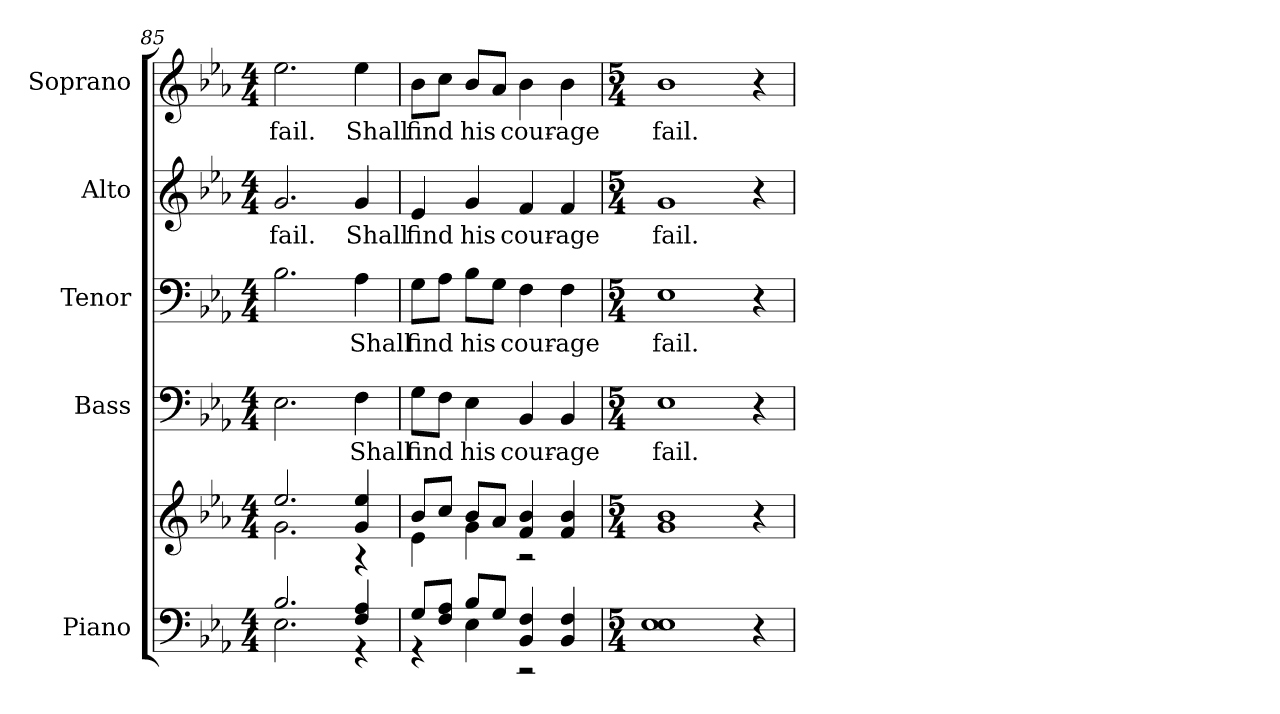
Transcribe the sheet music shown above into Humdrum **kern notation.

**kern	**kern	**kern	**text	**kern	**text	**kern	**text	**kern	**text
*part5	*part5	*part4	*part4	*part3	*part3	*part2	*part2	*part1	*part1
*staff6	*staff5	*staff4	*staff4	*staff3	*staff3	*staff2	*staff2	*staff1	*staff1
*I"Piano	*	*I"Bass	*	*I"Tenor	*	*I"Alto	*	*I"Soprano	*
*I'Pno.	*	*I'B.	*	*I'T.	*	*I'A.	*	*I'S.	*
!!LO:PB:g=z
*clefF4	*clefG2	*clefF4	*	*clefF4	*	*clefG2	*	*clefG2	*
*k[b-e-a-]	*k[b-e-a-]	*k[b-e-a-]	*	*k[b-e-a-]	*	*k[b-e-a-]	*	*k[b-e-a-]	*
*E-:	*E-:	*E-:	*	*E-:	*	*E-:	*	*E-:	*
*M4/4	*M4/4	*M4/4	*	*M4/4	*	*M4/4	*	*M4/4	*
=85	=85	=85	=85	=85	=85	=85	=85	=85	=85
*^	*^	*	*	*	*	*	*	*	*
!	!	!	!	!	!	!	!	!	!LO:LY:b:color=#000000	!	!
!	!	!	!	!	!	!	!	!	!	!	!LO:LY:b:color=#000000
2.B-i/	2.E-i\	2.ee-i/	2.gi\	2.E-i\	.	2.B-i\	.	2.gi/	fail.	2.ee-i\	fail.
!	!	!	!	!	!LO:LY:b:color=#000000	!	!	!	!	!	!
!	!	!	!	!	!	!	!LO:LY:b:color=#000000	!	!	!	!
!	!	!	!	!	!	!	!	!	!LO:LY:b:color=#000000	!	!
!	!	!	!	!	!	!	!	!	!	!	!LO:LY:b:color=#000000
4Fi/ 4A-i	4r	4gi/ 4ee-i	4r	4Fi\	Shall	4A-i\	Shall	4gi/	Shall	4ee-i\	Shall
=86	=86	=86	=86	=86	=86	=86	=86	=86	=86	=86	=86
!	!	!	!	!	!LO:LY:b:color=#000000	!	!	!	!	!	!
!	!	!	!	!	!	!	!LO:LY:b:color=#000000	!	!	!	!
!	!	!	!	!	!	!	!	!	!LO:LY:b:color=#000000	!	!
!	!	!	!	!	!	!	!	!	!	!	!LO:LY:b:color=#000000
8Gi/L	4r	8b-i/L	4e-i\	8Gi\L	find	8Gi\L	find	4e-i/	find	8b-i\L	find
8Fi/ 8A-iJ	.	8cci/J	.	8Fi\J	.	8A-i\J	.	.	.	8cci\J	.
!	!	!	!	!	!LO:LY:b:color=#000000	!	!	!	!	!	!
!	!	!	!	!	!	!	!LO:LY:b:color=#000000	!	!	!	!
!	!	!	!	!	!	!	!	!	!LO:LY:b:color=#000000	!	!
!	!	!	!	!	!	!	!	!	!	!	!LO:LY:b:color=#000000
8B-i/L	4E-i\	8b-i/L	4gi\	4E-i\	his	8B-i\L	his	4gi/	his	8b-i/L	his
8Gi/J	.	8a-i/J	.	.	.	8Gi\J	.	.	.	8a-i/J	.
!	!	!	!	!	!LO:LY:b:color=#000000	!	!	!	!	!	!
!	!	!	!	!	!	!	!LO:LY:b:color=#000000	!	!	!	!
!	!	!	!	!	!	!	!	!	!LO:LY:b:color=#000000	!	!
!	!	!	!	!	!	!	!	!	!	!	!LO:LY:b:color=#000000
4BB-i/ 4Fi	2r	4fi/ 4b-i	2r	4BB-i/	cour-	4Fi\	cour-	4fi/	cour-	4b-i\	cour-
!	!	!	!	!	!LO:LY:b:color=#000000	!	!	!	!	!	!
!	!	!	!	!	!	!	!LO:LY:b:color=#000000	!	!	!	!
!	!	!	!	!	!	!	!	!	!LO:LY:b:color=#000000	!	!
!	!	!	!	!	!	!	!	!	!	!	!LO:LY:b:color=#000000
4BB-i/ 4Fi	.	4fi/ 4b-i	.	4BB-i/	-age	4Fi\	-age	4fi/	-age	4b-i\	-age
*v	*v	*	*	*	*	*	*	*	*	*	*
*	*v	*v	*	*	*	*	*	*	*	*
=87	=87	=87	=87	=87	=87	=87	=87	=87	=87
*M5/4	*M5/4	*M5/4	*	*M5/4	*	*M5/4	*	*M5/4	*
!	!	!	!LO:LY:b:color=#000000	!	!	!	!	!	!
!	!	!	!	!	!LO:LY:b:color=#000000	!	!	!	!
!	!	!	!	!	!	!	!LO:LY:b:color=#000000	!	!
!	!	!	!	!	!	!	!	!	!LO:LY:b:color=#000000
1E-i 1E-i	1gi 1b-i	1E-i	fail.	1E-i	fail.	1gi	fail.	1b-i	fail.
4r	4r	4r	.	4r	.	4r	.	4r	.
=	=	=	=	=	=	=	=	=	=
*-	*-	*-	*-	*-	*-	*-	*-	*-	*-
